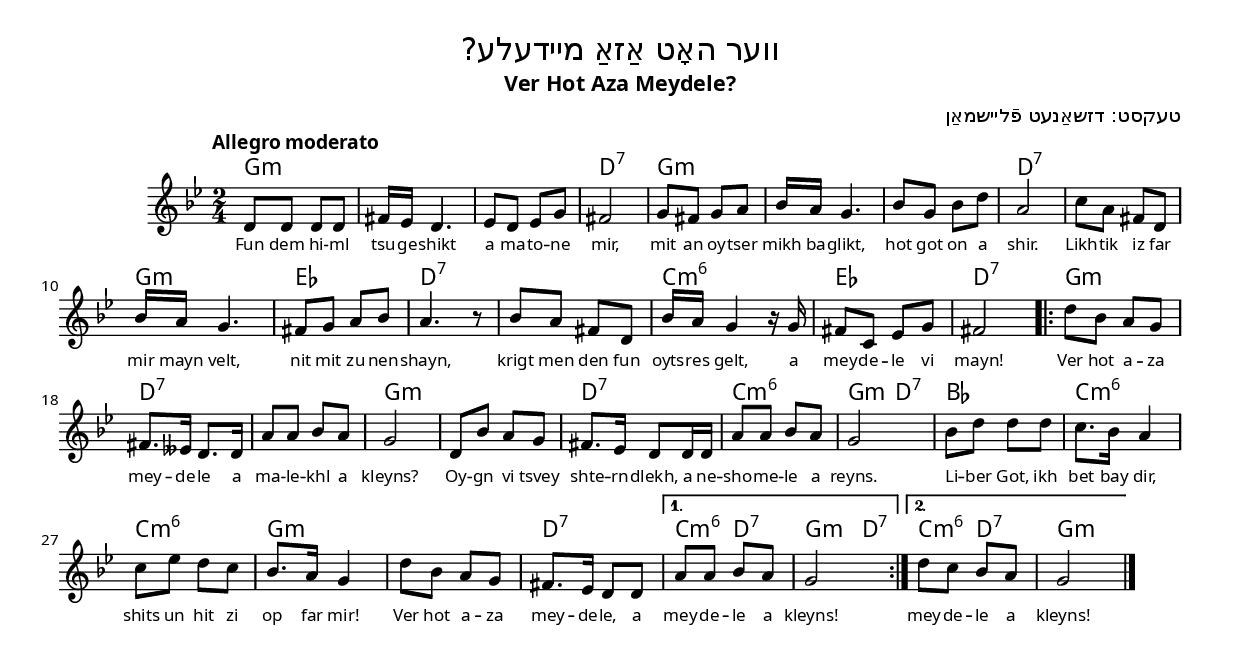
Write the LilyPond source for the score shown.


\header {
  poet = "טעקסט: דזשאַנעט פֿליישמאַן"
  title = "ווער האָט אַזאַ מיידעלע?"
  subtitle = "Ver Hot Aza Meydele?"
  }
\version "2.18.2"
\language "english"
#(set-global-staff-size 17)

end =
  #(define-music-function
    (parser location signature)
    (fraction?)
  #{
    \once \omit Staff.TimeSignature \time #signature
  #})

\layout {
  \context {  % Use Typewriter font for chord symbols
    \ChordNames {
      \set chordChanges = ##t
      \override ChordName.font-family = #'typewriter
      }
    }
  \context {  % Change font size for lyrics
    \Lyrics {
      \override LyricText.font-size = #'-1
      }
    }
  \context {  % Beam according to rhythm
    \Staff {
      \set Timing.beamExceptions = #'()
      }
    }
  }

\paper {      % Load fonts
  fonts = #
  (make-pango-font-tree
   "Linux Libertine"
   "Linux Biolinum"
   "Courier 10 Pitch"
   (/ (* staff-height pt) 2.5)
    )
  bookTitleMarkup = \markup {
    \override #'(baseline-skip . 3.5)
    \column {
      \fill-line { \fromproperty #'header:dedication }
      \override #'(baseline-skip . 3.5)
      \column {
        \fill-line {
          \override #'(font-name . "Drugulin CLM")
          \huge \larger \larger \bold
          \fromproperty #'header:title
          }
        \fill-line {
          \large \bold
          \fromproperty #'header:subtitle
          }
        \fill-line {
          \smaller \bold
          \fromproperty #'header:subsubtitle
          }
        \fill-line {
          \fromproperty #'header:meter
          \fromproperty #'header:arranger
          }
          \fill-line {
          \override #'(font-name . "Drugulin CLM")
          \fromproperty #'header:composer
          { \large \bold \fromproperty #'header:instrument }
          \override #'(font-name . "Drugulin CLM")
          \fromproperty #'header:poet
          }
        }
      }
    }
    scoreTitleMarkup = \markup {
      \column {
      \on-the-fly \print-all-headers { \bookTitleMarkup \hspace #1 }
      \fill-line {
        \null
        \override #'(font-name . "Drugulin CLM")
        \huge
        \lower #5
        \fromproperty #'header:piece
        }
      }
    }
  }

\score {
  <<
    \new ChordNames {
      \chordmode { 
        g2:m |
        g2:m |
        g2:m |
        d2:7 |
        g:m |
        g:m |
        g:m |
        d:7 |
        d:7 |
        g:m |
        ef: |
        d:7 |
        d:7 |
        c:m6 |
        ef: |
        d:7 |
        \repeat volta 2 {
          g:m |
          d:7 |
          d:7 |
          g:m |
          g:m |
          d:7 |
          c:m6 |
          g4:m d4:7 |
          bf2: |
          c:m6 |
          c:m6 |
          g:m |
          g:m |
          d:7 |
        }
        \alternative {
          { c4:m6 d:7 | g4.:m d8:7 }
          { c4:m6 d:7 | g2.:m }
        }
      }
    }
    \new Staff {
      \clef treble
      \key g \minor
      \time 2/4
      \tempo "Allegro moderato"
      \new Voice = "melody" {
        \relative d'{
          d8 d d d |
          fs16 ef d4. |
          ef8 d ef g |
          fs2 |
          g8 fs g a |
          bf16 a g4. |
          bf8 g bf d |
          a2 |
          c8 a fs d |
          bf'16 a g4. |
          fs8 g a bf |
          a4. r8|
          bf a fs d8 |
          bf'16 a g4 r16 g |
          fs8 c ef g |
          fs2 |
          
          \repeat volta 2 {
            d'8 bf a g |
            fs8. eff16 d8. d16 |
            a'8 a bf a |
            g2 |
            d8 bf' a g |
            fs8. ef16 d8 d16 d |
            a'8 a bf a |
            g2 |
            bf8 d d d |
            c8. bf16 a4 |
            c8 ef d c |
            bf8. a16 g4 |
            d'8 bf a g  |
            fs8. ef16 d8 d |
            }
            \alternative {
              { a' a bf a | g2 | }
              { d'8 c bf a | g2 }
            }
          }
        \bar "|."
      }
    }
    \new Lyrics \lyricsto "melody" {
      Fun dem hi -- ml tsu -- ge -- shikt
      a ma -- to -- ne mir,
      mit an oy -- tser mikh ba -- glikt,
      hot got on a shir.
      
      Likh -- tik iz far mir mayn velt,
      nit mit zu -- nen -- shayn,
      krigt men den fun oyts -- res gelt,
      a mey -- de -- le vi mayn!
      
      Ver hot a -- za mey -- de -- le 
      a ma -- le -- khl a kleyns?
      Oy -- gn vi tsvey shte -- rn -- dlekh,
      a ne -- sho -- me -- le a reyns.
      
      \repeat volta 2 {
      Li -- ber Got, ikh bet bay dir,
      shits un hit zi op far mir!
      Ver hot a -- za mey -- de -- le,
      a 
      }
      \alternative { 
        { mey -- de -- le a kleyns! } 
        { mey -- de -- le a kleyns! }
      }
    }
  >>
}

